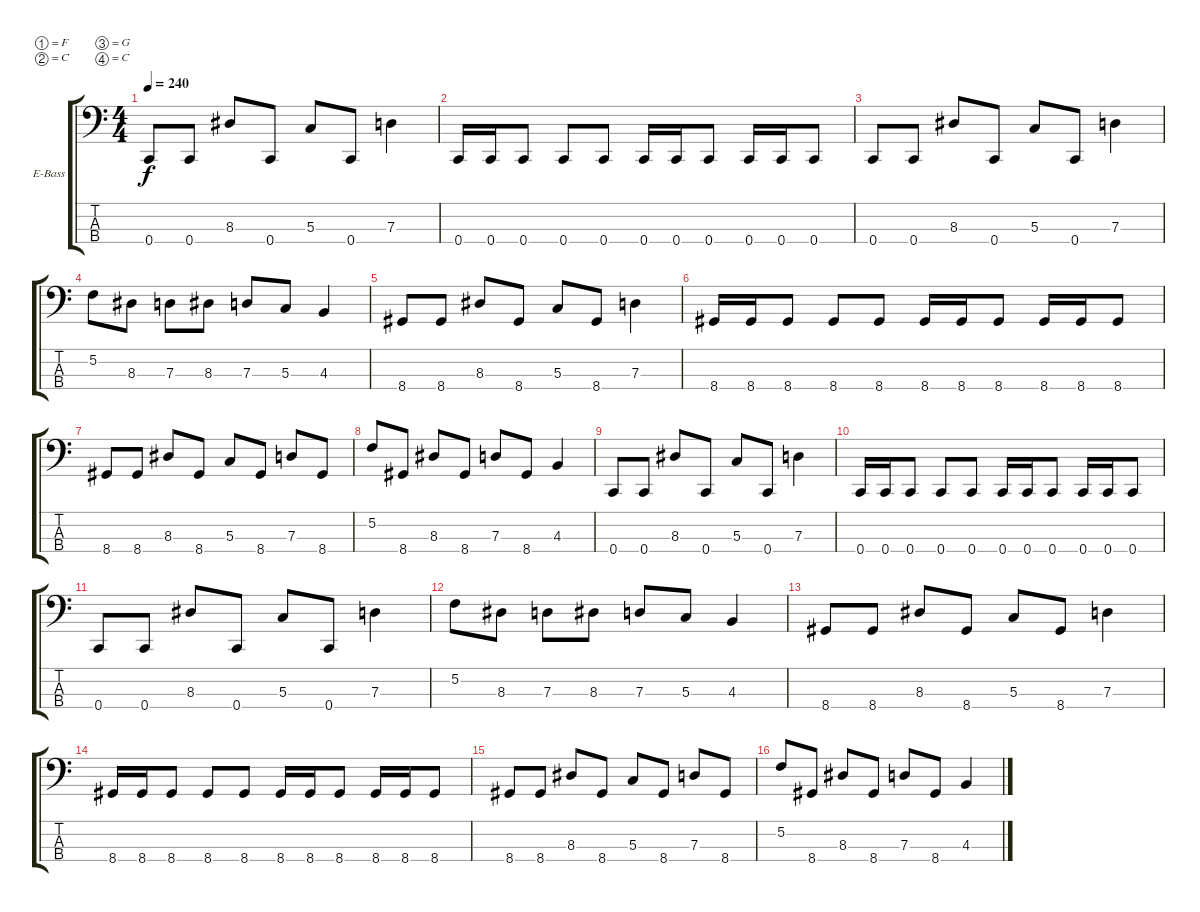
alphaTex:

\bracketExtendMode groupsimilarinstruments
\firstSystemTrackNameOrientation horizontal
\otherSystemsTrackNameOrientation horizontal
\track ("Nick" "E-Bass") {instrument electricbassfinger}
\staff {score tabs}
\tuning (F2 C2 G1 C1)
\ts (4 4)
\tempo 240
\clef f4
\ks c
0.4.8{dy f} 0.4.8 8.3.8 0.4.8 5.3.8 0.4.8 7.3.4 |
0.4.16 0.4.16 0.4.8 0.4.8 0.4.8 0.4.16 0.4.16 0.4.8 0.4.16 0.4.16 0.4.8 |
0.4.8 0.4.8 8.3.8 0.4.8 5.3.8 0.4.8 7.3.4 |
5.2.8 8.3.8 7.3.8 8.3.8 7.3.8 5.3.8 4.3.4 |
8.4.8 8.4.8 8.3.8 8.4.8 5.3.8 8.4.8 7.3.4 |
8.4.16 8.4.16 8.4.8 8.4.8 8.4.8 8.4.16 8.4.16 8.4.8 8.4.16 8.4.16 8.4.8 |
8.4.8 8.4.8 8.3.8 8.4.8 5.3.8 8.4.8 7.3.8 8.4.8 |
5.2.8 8.4.8 8.3.8 8.4.8 7.3.8 8.4.8 4.3.4 |
0.4.8 0.4.8 8.3.8 0.4.8 5.3.8 0.4.8 7.3.4 |
0.4.16 0.4.16 0.4.8 0.4.8 0.4.8 0.4.16 0.4.16 0.4.8 0.4.16 0.4.16 0.4.8 |
0.4.8 0.4.8 8.3.8 0.4.8 5.3.8 0.4.8 7.3.4 |
5.2.8 8.3.8 7.3.8 8.3.8 7.3.8 5.3.8 4.3.4 |
8.4.8 8.4.8 8.3.8 8.4.8 5.3.8 8.4.8 7.3.4 |
8.4.16 8.4.16 8.4.8 8.4.8 8.4.8 8.4.16 8.4.16 8.4.8 8.4.16 8.4.16 8.4.8 |
8.4.8 8.4.8 8.3.8 8.4.8 5.3.8 8.4.8 7.3.8 8.4.8 |
5.2.8 8.4.8 8.3.8 8.4.8 7.3.8 8.4.8 4.3.4
